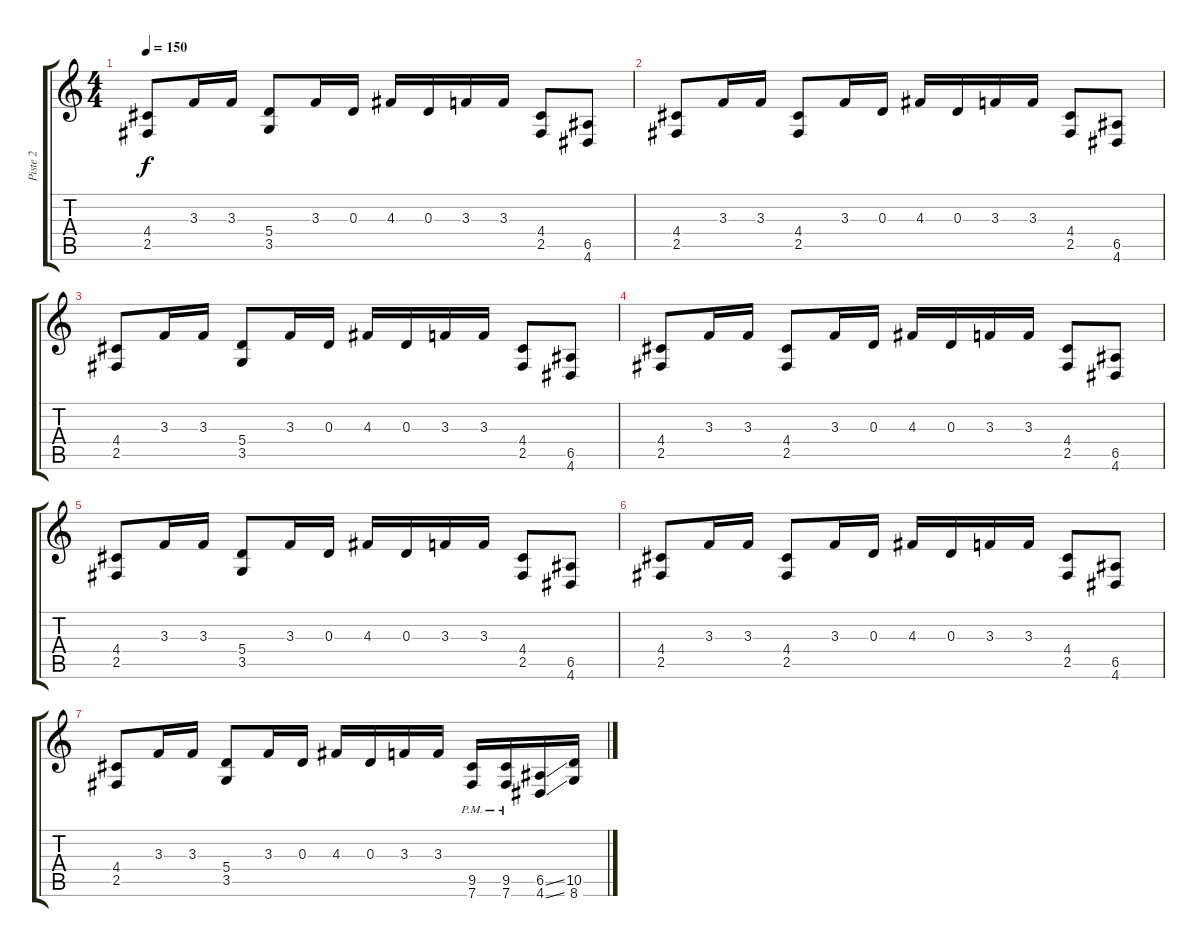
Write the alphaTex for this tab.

\track ("Piste 2" "Piste 2") {instrument distortionguitar}
\staff {score tabs}
\tuning (B3 Gb3 D3 A2 E2 B1) {hide}
\ts (4 4)
\tempo 150
\clef g2
\ks c
(4.4 2.5).8{dy f} 3.3.16 3.3.16 (5.4 3.5).8 3.3.16 0.3.16 4.3.16 0.3.16 3.3.16 3.3.16 (4.4 2.5).8 (6.5 4.6).8 |
(4.4 2.5).8 3.3.16 3.3.16 (4.4 2.5).8 3.3.16 0.3.16 4.3.16 0.3.16 3.3.16 3.3.16 (4.4 2.5).8 (6.5 4.6).8 |
(4.4 2.5).8 3.3.16 3.3.16 (5.4 3.5).8 3.3.16 0.3.16 4.3.16 0.3.16 3.3.16 3.3.16 (4.4 2.5).8 (6.5 4.6).8 |
(4.4 2.5).8 3.3.16 3.3.16 (4.4 2.5).8 3.3.16 0.3.16 4.3.16 0.3.16 3.3.16 3.3.16 (4.4 2.5).8 (6.5 4.6).8 |
(4.4 2.5).8 3.3.16 3.3.16 (5.4 3.5).8 3.3.16 0.3.16 4.3.16 0.3.16 3.3.16 3.3.16 (4.4 2.5).8 (6.5 4.6).8 |
(4.4 2.5).8 3.3.16 3.3.16 (4.4 2.5).8 3.3.16 0.3.16 4.3.16 0.3.16 3.3.16 3.3.16 (4.4 2.5).8 (6.5 4.6).8 |
(4.4 2.5).8 3.3.16 3.3.16 (5.4 3.5).8 3.3.16 0.3.16 4.3.16 0.3.16 3.3.16 3.3.16 (9.5{pm} 7.6{pm}).16 (9.5{pm} 7.6{pm}).16 (6.5{ss} 4.6{ss}).16 (10.5 8.6).16
